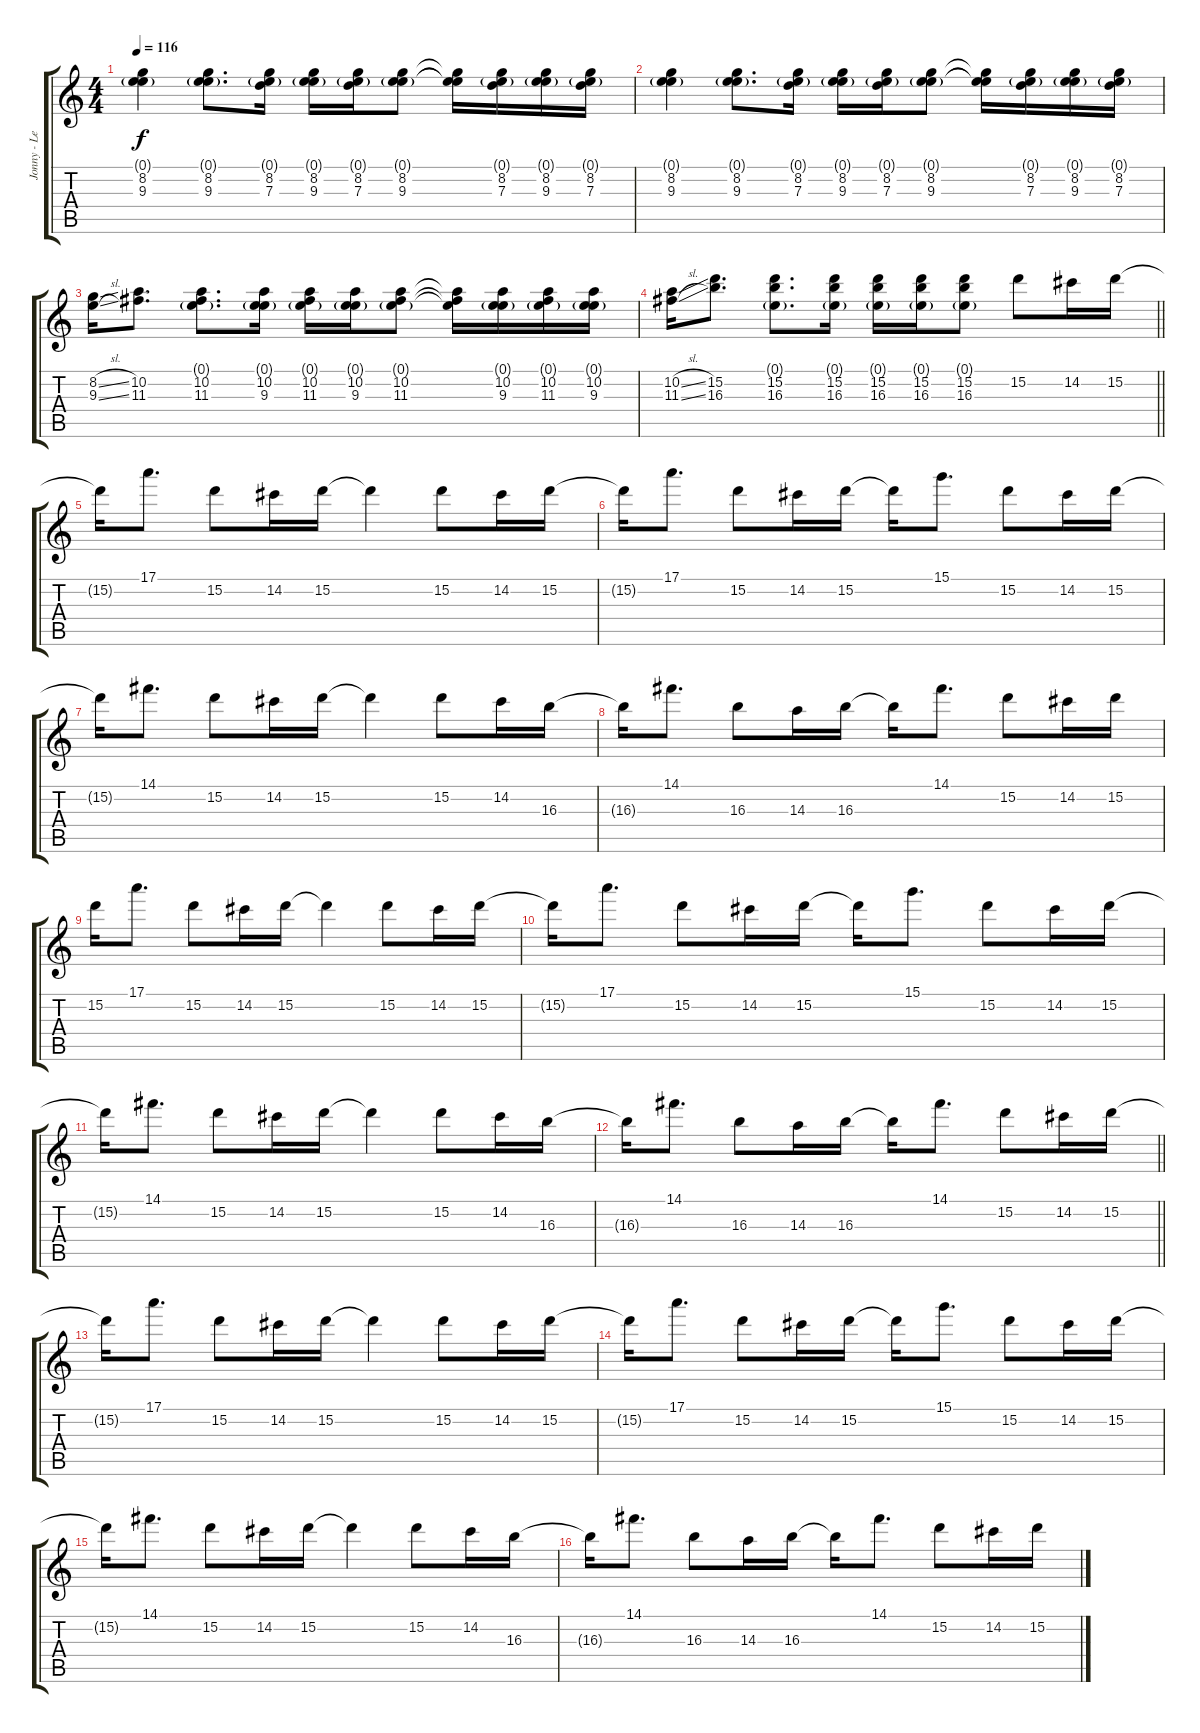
\track ("Jonny - Lead Electric Guitar" "Jonny - Le") {instrument electricguitarclean}
\staff {score tabs}
\tuning (E4 B3 G3 D3 A2 E2) {hide}
\ts (4 4)
\tempo 116
\clef g2
\ks c
(0.1{g} 8.2 9.3).4{dy f} (0.1{g} 8.2 9.3).8{d} (0.1{g} 8.2 7.3).16 (0.1{g} 8.2 9.3).16 (0.1{g} 8.2 7.3).16 (0.1{g} 8.2 9.3).8 (0.1{t} 8.2{t} 9.3{t}).16 (0.1{g} 8.2 7.3).16 (0.1{g} 8.2 9.3).16 (0.1{g} 8.2 7.3).16 |
(0.1{g} 8.2 9.3).4 (0.1{g} 8.2 9.3).8{d} (0.1{g} 8.2 7.3).16 (0.1{g} 8.2 9.3).16 (0.1{g} 8.2 7.3).16 (0.1{g} 8.2 9.3).8 (0.1{t} 8.2{t} 9.3{t}).16 (0.1{g} 8.2 7.3).16 (0.1{g} 8.2 9.3).16 (0.1{g} 8.2 7.3).16 |
(8.2{sl} 9.3{sl}).16 (10.2 11.3).8{d} (0.1{g} 10.2 11.3).8{d} (0.1{g} 10.2 9.3).16 (0.1{g} 10.2 11.3).16 (0.1{g} 10.2 9.3).16 (0.1{g} 10.2 11.3).8 (0.1{t} 10.2{t} 11.3{t}).16 (0.1{g} 10.2 9.3).16 (0.1{g} 10.2 11.3).16 (0.1{g} 10.2 9.3).16 |
\barLineRight lightlight
(10.2{sl} 11.3{sl}).16 (15.2 16.3).8{d} (0.1{g} 15.2 16.3).8{d} (0.1{g} 15.2 16.3).16 (0.1{g} 15.2 16.3).16 (0.1{g} 15.2 16.3).16 (0.1{g} 15.2 16.3).8 15.2.8 14.2.16 15.2.16 |
15.2{t}.16 17.1.8{d} 15.2.8 14.2.16 15.2.16 15.2{t}.4 15.2.8 14.2.16 15.2.16 |
15.2{t}.16 17.1.8{d} 15.2.8 14.2.16 15.2.16 15.2{t}.16 15.1.8{d} 15.2.8 14.2.16 15.2.16 |
15.2{t}.16 14.1.8{d} 15.2.8 14.2.16 15.2.16 15.2{t}.4 15.2.8 14.2.16 16.3.16 |
16.3{t}.16 14.1.8{d} 16.3.8 14.3.16 16.3.16 16.3{t}.16 14.1.8{d} 15.2.8 14.2.16 15.2.16 |
15.2.16 17.1.8{d} 15.2.8 14.2.16 15.2.16 15.2{t}.4 15.2.8 14.2.16 15.2.16 |
15.2{t}.16 17.1.8{d} 15.2.8 14.2.16 15.2.16 15.2{t}.16 15.1.8{d} 15.2.8 14.2.16 15.2.16 |
15.2{t}.16 14.1.8{d} 15.2.8 14.2.16 15.2.16 15.2{t}.4 15.2.8 14.2.16 16.3.16 |
\barLineRight lightlight
16.3{t}.16 14.1.8{d} 16.3.8 14.3.16 16.3.16 16.3{t}.16 14.1.8{d} 15.2.8 14.2.16 15.2.16 |
15.2{t}.16 17.1.8{d} 15.2.8 14.2.16 15.2.16 15.2{t}.4 15.2.8 14.2.16 15.2.16 |
15.2{t}.16 17.1.8{d} 15.2.8 14.2.16 15.2.16 15.2{t}.16 15.1.8{d} 15.2.8 14.2.16 15.2.16 |
15.2{t}.16 14.1.8{d} 15.2.8 14.2.16 15.2.16 15.2{t}.4 15.2.8 14.2.16 16.3.16 |
16.3{t}.16 14.1.8{d} 16.3.8 14.3.16 16.3.16 16.3{t}.16 14.1.8{d} 15.2.8 14.2.16 15.2.16
